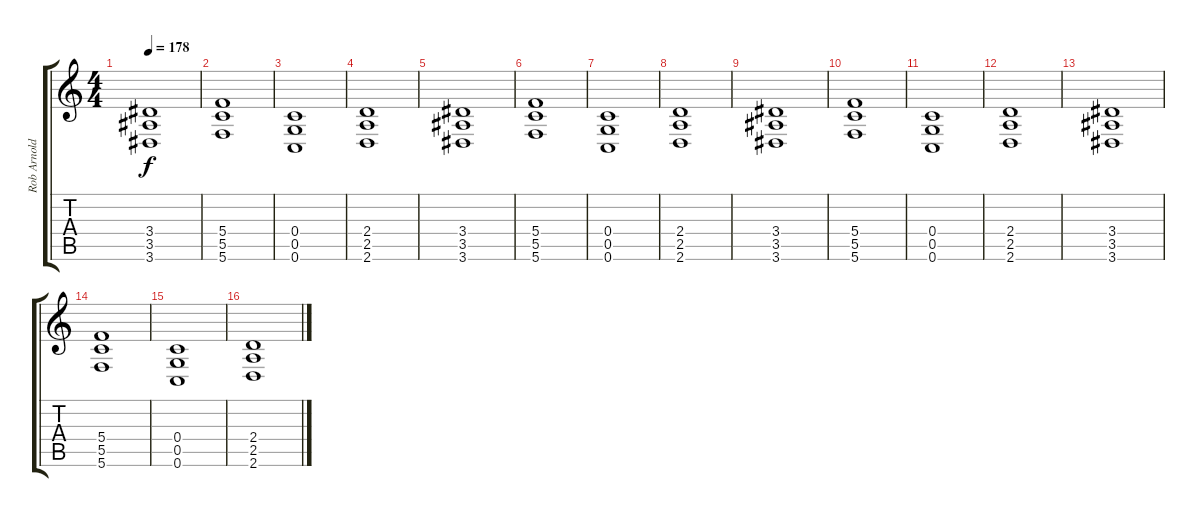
\track ("Rob Arnold" "Rob Arnold") {instrument distortionguitar}
\staff {score tabs}
\tuning (D4 A3 F3 C3 G2 C2) {hide}
\ts (4 4)
\tempo 178
\clef g2
\ks c
(3.4 3.5 3.6).1{dy f} |
(5.4 5.5 5.6).1 |
(0.4 0.5 0.6).1 |
(2.4 2.5 2.6).1 |
(3.4 3.5 3.6).1 |
(5.4 5.5 5.6).1 |
(0.4 0.5 0.6).1 |
(2.4 2.5 2.6).1 |
(3.4 3.5 3.6).1 |
(5.4 5.5 5.6).1 |
(0.4 0.5 0.6).1 |
(2.4 2.5 2.6).1 |
(3.4 3.5 3.6).1 |
(5.4 5.5 5.6).1 |
(0.4 0.5 0.6).1 |
(2.4 2.5 2.6).1
